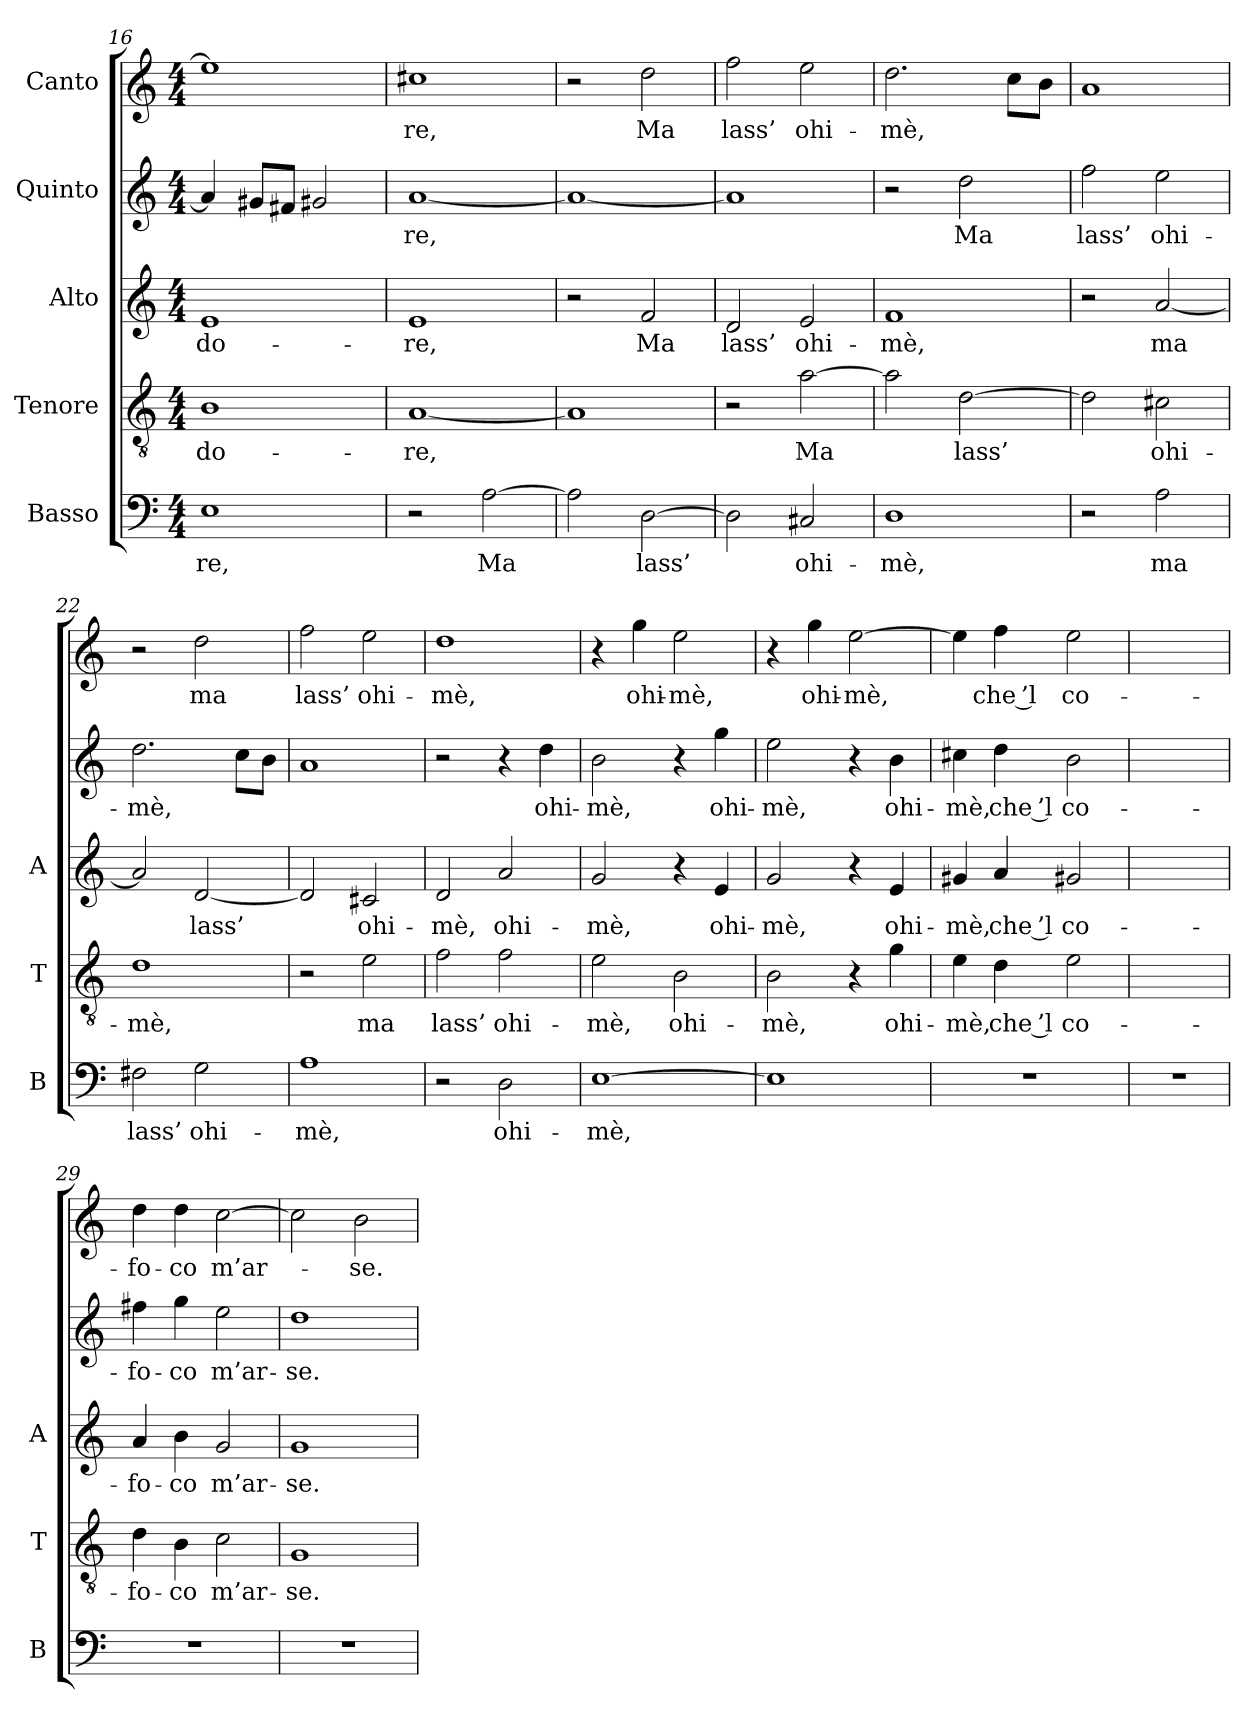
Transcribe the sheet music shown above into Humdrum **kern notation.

**kern	**text	**kern	**text	**kern	**text	**kern	**text	**kern	**text
*part5	*part5	*part4	*part4	*part3	*part3	*part2	*part2	*part1	*part1
*staff5	*staff5	*staff4	*staff4	*staff3	*staff3	*staff2	*staff2	*staff1	*staff1
*I"Basso	*	*I"Tenore	*	*I"Alto	*	*I"Quinto	*	*I"Canto	*
*I'B	*	*I'T	*	*I'A	*	*	*	*	*
*clefF4	*	*clefGv2	*	*clefG2	*	*clefG2	*	*clefG2	*
*k[]	*	*k[]	*	*k[]	*	*k[]	*	*k[]	*
*C:	*	*C:	*	*C:	*	*C:	*	*C:	*
*M4/4	*	*M4/4	*	*M4/4	*	*M4/4	*	*M4/4	*
=16	=16	=16	=16	=16	=16	=16	=16	=16	=16
1E	-re,	1B	do-	1e	do-	4a]	.	1ee]	.
.	.	.	.	.	.	8g#XL	.	.	.
.	.	.	.	.	.	8f#XJ	.	.	.
.	.	.	.	.	.	2g#X	.	.	.
=17	=17	=17	=17	=17	=17	=17	=17	=17	=17
2r	.	[1A	-re,	1e	-re,	[1a	-re,	1cc#X	-re,
[2A	-Ma	.	.	.	.	.	.	.	.
=18	=18	=18	=18	=18	=18	=18	=18	=18	=18
2A]	.	1A]	.	2r	.	1a_	.	2r	.
[2D	-lass’	.	.	2f	-Ma	.	.	2dd	-Ma
=19	=19	=19	=19	=19	=19	=19	=19	=19	=19
2D]	.	2r	.	2d	-lass’	1a]	.	2ff	-lass’
2C#X	ohi-	[2a	-Ma	2e	ohi-	.	.	2ee	ohi-
=20	=20	=20	=20	=20	=20	=20	=20	=20	=20
1D	-mè,	2a]	.	1f	-mè,	2r	.	2.dd	-mè,
.	.	[2d	-lass’	.	.	2dd	-Ma	.	.
.	.	.	.	.	.	.	.	8ccL	.
.	.	.	.	.	.	.	.	8bJ	.
=21	=21	=21	=21	=21	=21	=21	=21	=21	=21
2r	.	2d]	.	2r	.	2ff	-lass’	1a	.
2A	-ma	2c#X	ohi-	[2a	-ma	2ee	ohi-	.	.
=22	=22	=22	=22	=22	=22	=22	=22	=22	=22
2F#X	-lass’	1d	-mè,	2a]	.	2.dd	-mè,	2r	.
2G	ohi-	.	.	[2d	-lass’	.	.	2dd	-ma
.	.	.	.	.	.	8ccL	.	.	.
.	.	.	.	.	.	8bJ	.	.	.
=23	=23	=23	=23	=23	=23	=23	=23	=23	=23
1A	-mè,	2r	.	2d]	.	1a	.	2ff	-lass’
.	.	2e	-ma	2c#X	ohi-	.	.	2ee	ohi-
=24	=24	=24	=24	=24	=24	=24	=24	=24	=24
2r	.	2f	-lass’	2d	-mè,	2r	.	1dd	-mè,
2D	ohi-	2f	ohi-	2a	ohi-	4r	.	.	.
.	.	.	.	.	.	4dd	ohi-	.	.
=25	=25	=25	=25	=25	=25	=25	=25	=25	=25
[1E	-mè,	2e	-mè,	2g	-mè,	2b	-mè,	4r	.
.	.	.	.	.	.	.	.	4gg	ohi-
.	.	2B	ohi-	4r	.	4r	.	2ee	-mè,
.	.	.	.	4e	ohi-	4gg	ohi-	.	.
=26	=26	=26	=26	=26	=26	=26	=26	=26	=26
1E]	.	2B	-mè,	2g	-mè,	2ee	-mè,	4r	.
.	.	.	.	.	.	.	.	4gg	ohi-
.	.	4r	.	4r	.	4r	.	[2ee	-mè,
.	.	4g	ohi-	4e	ohi-	4b	ohi-	.	.
=27	=27	=27	=27	=27	=27	=27	=27	=27	=27
1r	.	4e	-mè,	4g#X	-mè,	4cc#X	-mè,	4ee]	.
.	.	4d	-che ’l	4a	-che ’l	4dd	-che ’l	4ff	-che ’l
.	.	2e	co-	2g#X	co-	2b	co-	2ee	co-
=28	=28	=28	=28	=28	=28	=28	=28	=28	=28
1r	.	1ryy	.	1ryy	.	1ryy	.	1ryy	.
=29	=29	=29	=29	=29	=29	=29	=29	=29	=29
1r	.	4d	fo-	4a	fo-	4ff#X	fo-	4dd	fo-
.	.	4B	-co	4b	-co	4gg	-co	4dd	-co
.	.	2c	m’ar-	2g	m’ar-	2ee	m’ar-	[2cc	m’ar-
=30	=30	=30	=30	=30	=30	=30	=30	=30	=30
1r	.	1G	-se.	1g	-se.	1dd	-se.	2cc]	.
.	.	.	.	.	.	.	.	2b	-se.
=	=	=	=	=	=	=	=	=	=
*-	*-	*-	*-	*-	*-	*-	*-	*-	*-
